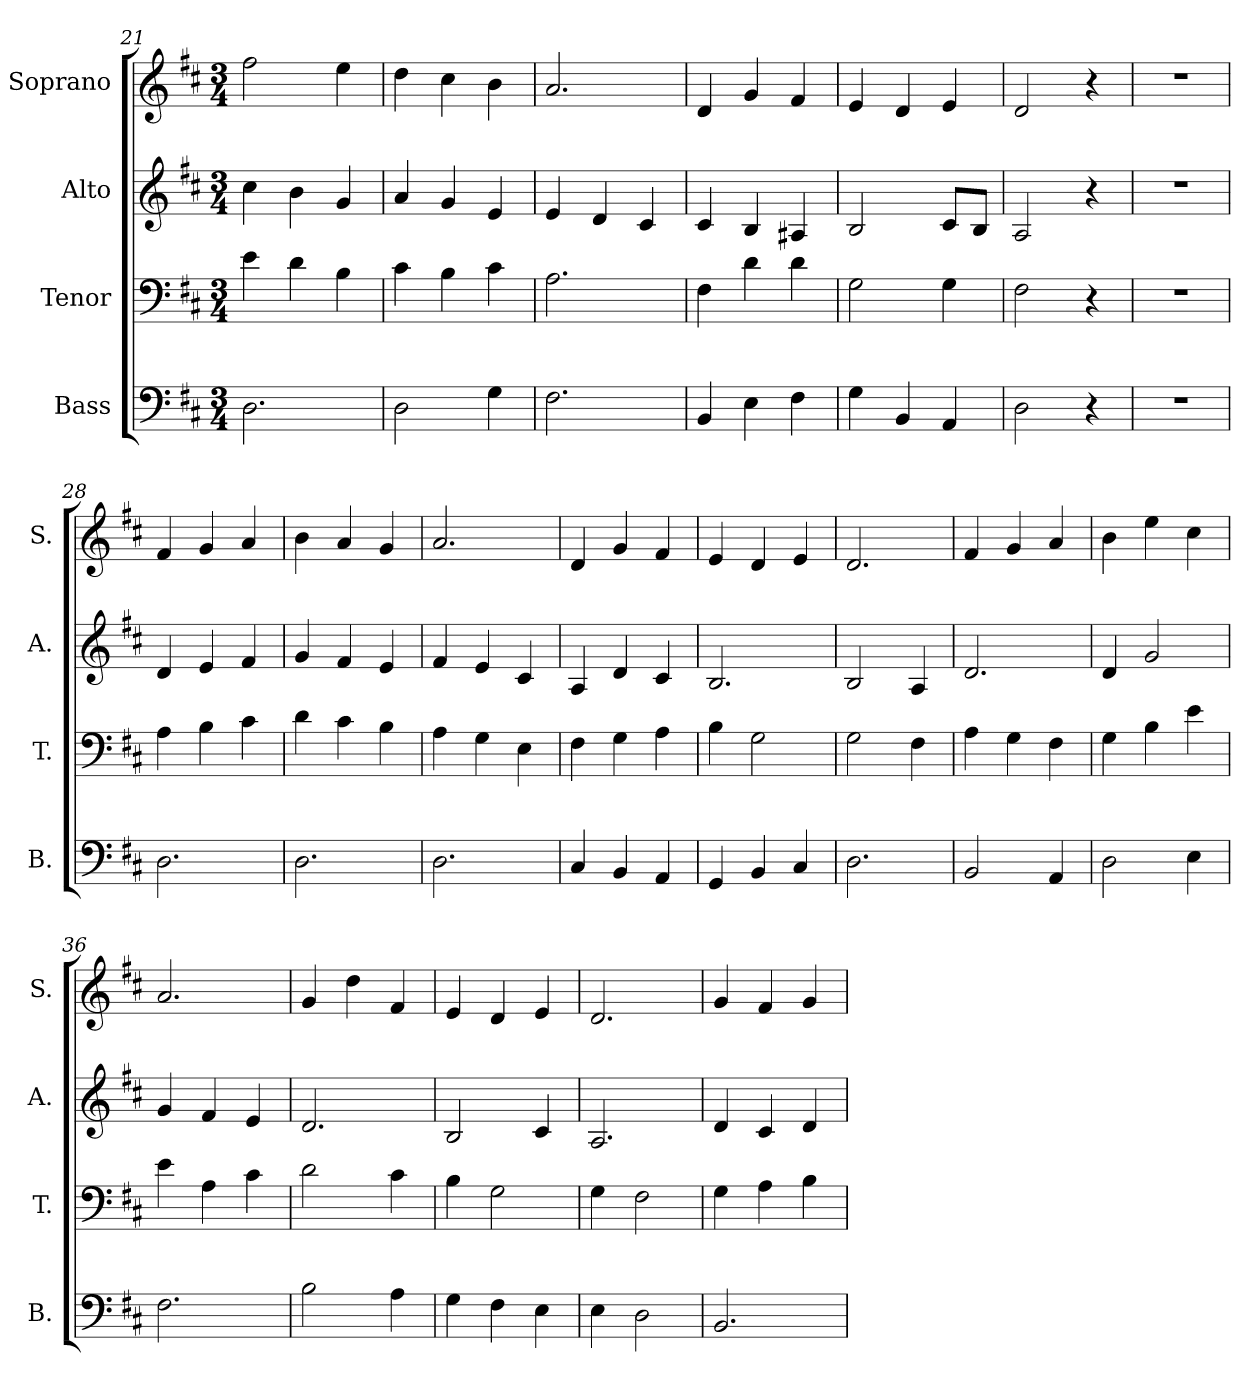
**kern	**kern	**kern	**kern
*part4	*part3	*part2	*part1
*staff4	*staff3	*staff2	*staff1
*I"Bass	*I"Tenor	*I"Alto	*I"Soprano
*I'B.	*I'T.	*I'A.	*I'S.
*clefF4	*clefF4	*clefG2	*clefG2
*k[f#c#]	*k[f#c#]	*k[f#c#]	*k[f#c#]
*M3/4	*M3/4	*M3/4	*M3/4
=21	=21	=21	=21
2.D\	4e\	4cc#\	2ff#\
.	4d\	4b\	.
.	4B\	4g/	4ee\
=22	=22	=22	=22
2D\	4c#\	4a/	4dd\
.	4B\	4g/	4cc#\
4G\	4c#\	4e/	4b\
=23	=23	=23	=23
2.F#\	2.A\	4e/	2.a/
.	.	4d/	.
.	.	4c#/	.
=24	=24	=24	=24
4BB/	4F#\	4c#/	4d/
4E\	4d\	4B/	4g/
4F#\	4d\	4A#X/	4f#/
=25	=25	=25	=25
4G\	2G\	2B/	4e/
4BB/	.	.	4d/
4AA/	4G\	8c#/L	4e/
.	.	8B/J	.
=26	=26	=26	=26
2D\	2F#\	2A/	2d/
4r	4r	4r	4r
=27	=27	=27	=27
2.r	2.r	2.r	2.r
=28	=28	=28	=28
2.D\	4A\	4d/	4f#/
.	4B\	4e/	4g/
.	4c#\	4f#/	4a/
=29	=29	=29	=29
2.D\	4d\	4g/	4b\
.	4c#\	4f#/	4a/
.	4B\	4e/	4g/
!!LO:PB:g=z
=30	=30	=30	=30
2.D\	4A\	4f#/	2.a/
.	4G\	4e/	.
.	4E\	4c#/	.
=31	=31	=31	=31
4C#/	4F#\	4A/	4d/
4BB/	4G\	4d/	4g/
4AA/	4A\	4c#/	4f#/
=32	=32	=32	=32
4GG/	4B\	2.B/	4e/
4BB/	2G\	.	4d/
4C#/	.	.	4e/
=33	=33	=33	=33
2.D\	2G\	2B/	2.d/
.	4F#\	4A/	.
=34	=34	=34	=34
2BB/	4A\	2.d/	4f#/
.	4G\	.	4g/
4AA/	4F#\	.	4a/
=35	=35	=35	=35
2D\	4G\	4d/	4b\
.	4B\	2g/	4ee\
4E\	4e\	.	4cc#\
=36	=36	=36	=36
2.F#\	4e\	4g/	2.a/
.	4A\	4f#/	.
.	4c#\	4e/	.
=37	=37	=37	=37
2B\	2d\	2.d/	4g/
.	.	.	4dd\
4A\	4c#\	.	4f#/
=38	=38	=38	=38
4G\	4B\	2B/	4e/
4F#\	2G\	.	4d/
4E\	.	4c#/	4e/
=39	=39	=39	=39
4E\	4G\	2.A/	2.d/
2D\	2F#\	.	.
!!LO:LB:g=z
=40	=40	=40	=40
2.BB/	4G\	4d/	4g/
.	4A\	4c#/	4f#/
.	4B\	4d/	4g/
=	=	=	=
*-	*-	*-	*-
